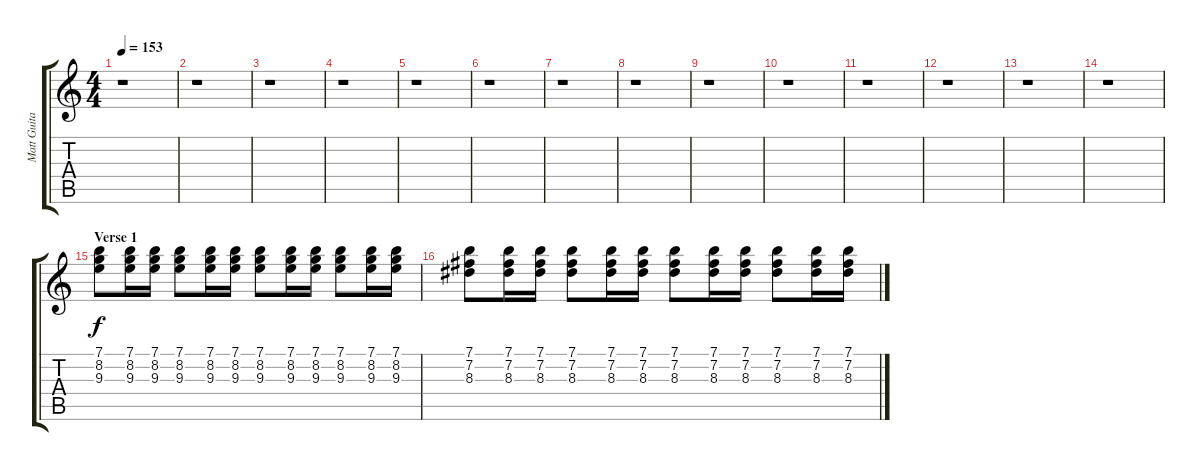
\track ("Matt Guitar" "Matt Guita") {instrument overdrivenguitar}
\staff {score tabs}
\tuning (E4 B3 G3 D3 A2 E2) {hide}
\ts (4 4)
\tempo 153
\clef g2
\ks c
r.1{dy f} |
r.1 |
r.1 |
r.1 |
r.1 |
r.1 |
r.1 |
r.1 |
r.1 |
r.1 |
r.1 |
r.1 |
r.1 |
r.1 |
\section ("" "Verse 1")
(7.1 8.2 9.3).8 (7.1 8.2 9.3).16 (7.1 8.2 9.3).16 (7.1 8.2 9.3).8 (7.1 8.2 9.3).16 (7.1 8.2 9.3).16 (7.1 8.2 9.3).8 (7.1 8.2 9.3).16 (7.1 8.2 9.3).16 (7.1 8.2 9.3).8 (7.1 8.2 9.3).16 (7.1 8.2 9.3).16 |
(7.1 7.2 8.3).8 (7.1 7.2 8.3).16 (7.1 7.2 8.3).16 (7.1 7.2 8.3).8 (7.1 7.2 8.3).16 (7.1 7.2 8.3).16 (7.1 7.2 8.3).8 (7.1 7.2 8.3).16 (7.1 7.2 8.3).16 (7.1 7.2 8.3).8 (7.1 7.2 8.3).16 (7.1 7.2 8.3).16
